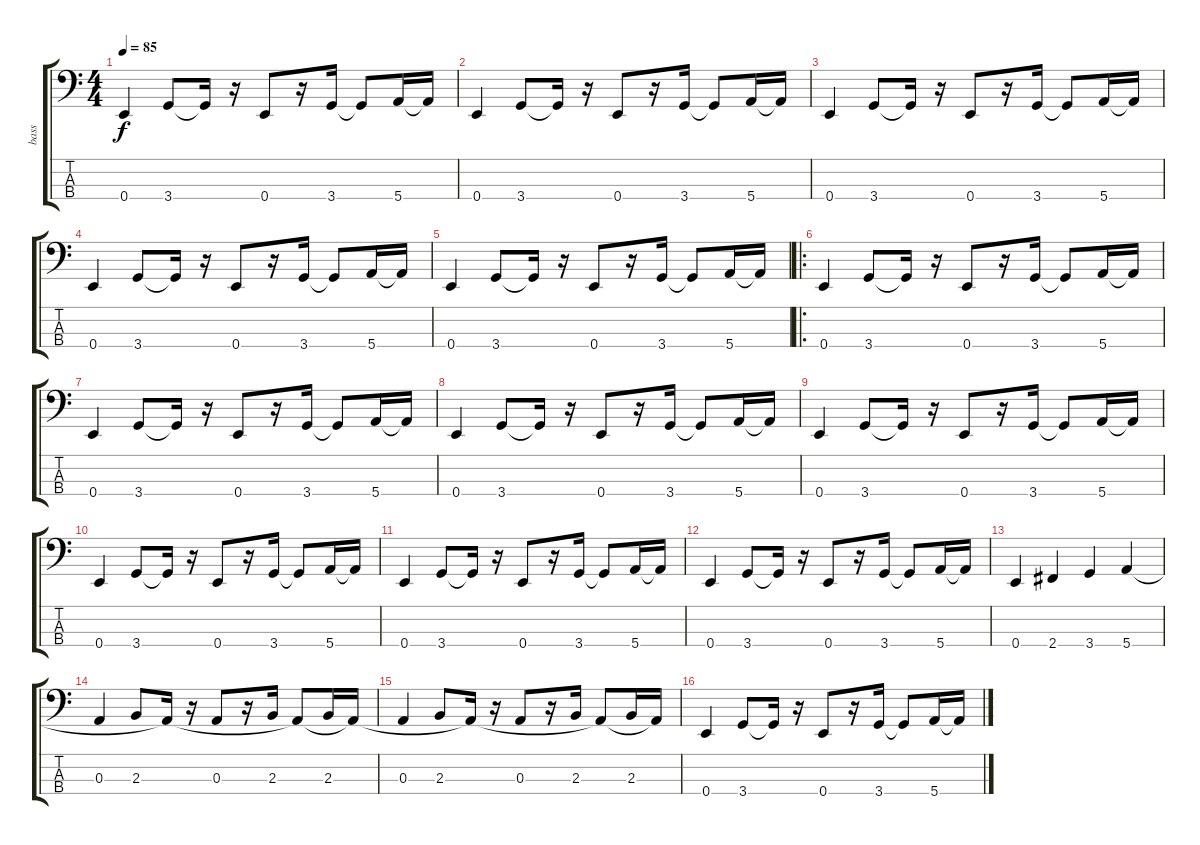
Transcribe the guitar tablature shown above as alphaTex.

\track ("bass" "bass") {instrument electricbasspick}
\staff {score tabs}
\tuning (G2 D2 A1 E1) {hide}
\ts (4 4)
\tempo 85
\clef f4
\ks c
0.4.4{dy f} 3.4.8 3.4{t}.16 r.16 0.4.8 r.16 3.4.16 3.4{t}.8 5.4.16 5.4{t}.16 |
0.4.4 3.4.8 3.4{t}.16 r.16 0.4.8 r.16 3.4.16 3.4{t}.8 5.4.16 5.4{t}.16 |
0.4.4 3.4.8 3.4{t}.16 r.16 0.4.8 r.16 3.4.16 3.4{t}.8 5.4.16 5.4{t}.16 |
0.4.4 3.4.8 3.4{t}.16 r.16 0.4.8 r.16 3.4.16 3.4{t}.8 5.4.16 5.4{t}.16 |
0.4.4 3.4.8 3.4{t}.16 r.16 0.4.8 r.16 3.4.16 3.4{t}.8 5.4.16 5.4{t}.16 |
\ro
0.4.4 3.4.8 3.4{t}.16 r.16 0.4.8 r.16 3.4.16 3.4{t}.8 5.4.16 5.4{t}.16 |
0.4.4 3.4.8 3.4{t}.16 r.16 0.4.8 r.16 3.4.16 3.4{t}.8 5.4.16 5.4{t}.16 |
0.4.4 3.4.8 3.4{t}.16 r.16 0.4.8 r.16 3.4.16 3.4{t}.8 5.4.16 5.4{t}.16 |
0.4.4 3.4.8 3.4{t}.16 r.16 0.4.8 r.16 3.4.16 3.4{t}.8 5.4.16 5.4{t}.16 |
0.4.4 3.4.8 3.4{t}.16 r.16 0.4.8 r.16 3.4.16 3.4{t}.8 5.4.16 5.4{t}.16 |
0.4.4 3.4.8 3.4{t}.16 r.16 0.4.8 r.16 3.4.16 3.4{t}.8 5.4.16 5.4{t}.16 |
0.4.4 3.4.8 3.4{t}.16 r.16 0.4.8 r.16 3.4.16 3.4{t}.8 5.4.16 5.4{t}.16 |
0.4.4 2.4.4 3.4.4 5.4.4 |
0.3.4 2.3.8 5.4{t}.16 r.16 0.3.8 r.16 2.3.16 5.4{t}.8 2.3.16 5.4{t}.16 |
0.3.4 2.3.8 5.4{t}.16 r.16 0.3.8 r.16 2.3.16 5.4{t}.8 2.3.16 5.4{t}.16 |
0.4.4 3.4.8 3.4{t}.16 r.16 0.4.8 r.16 3.4.16 3.4{t}.8 5.4.16 5.4{t}.16
